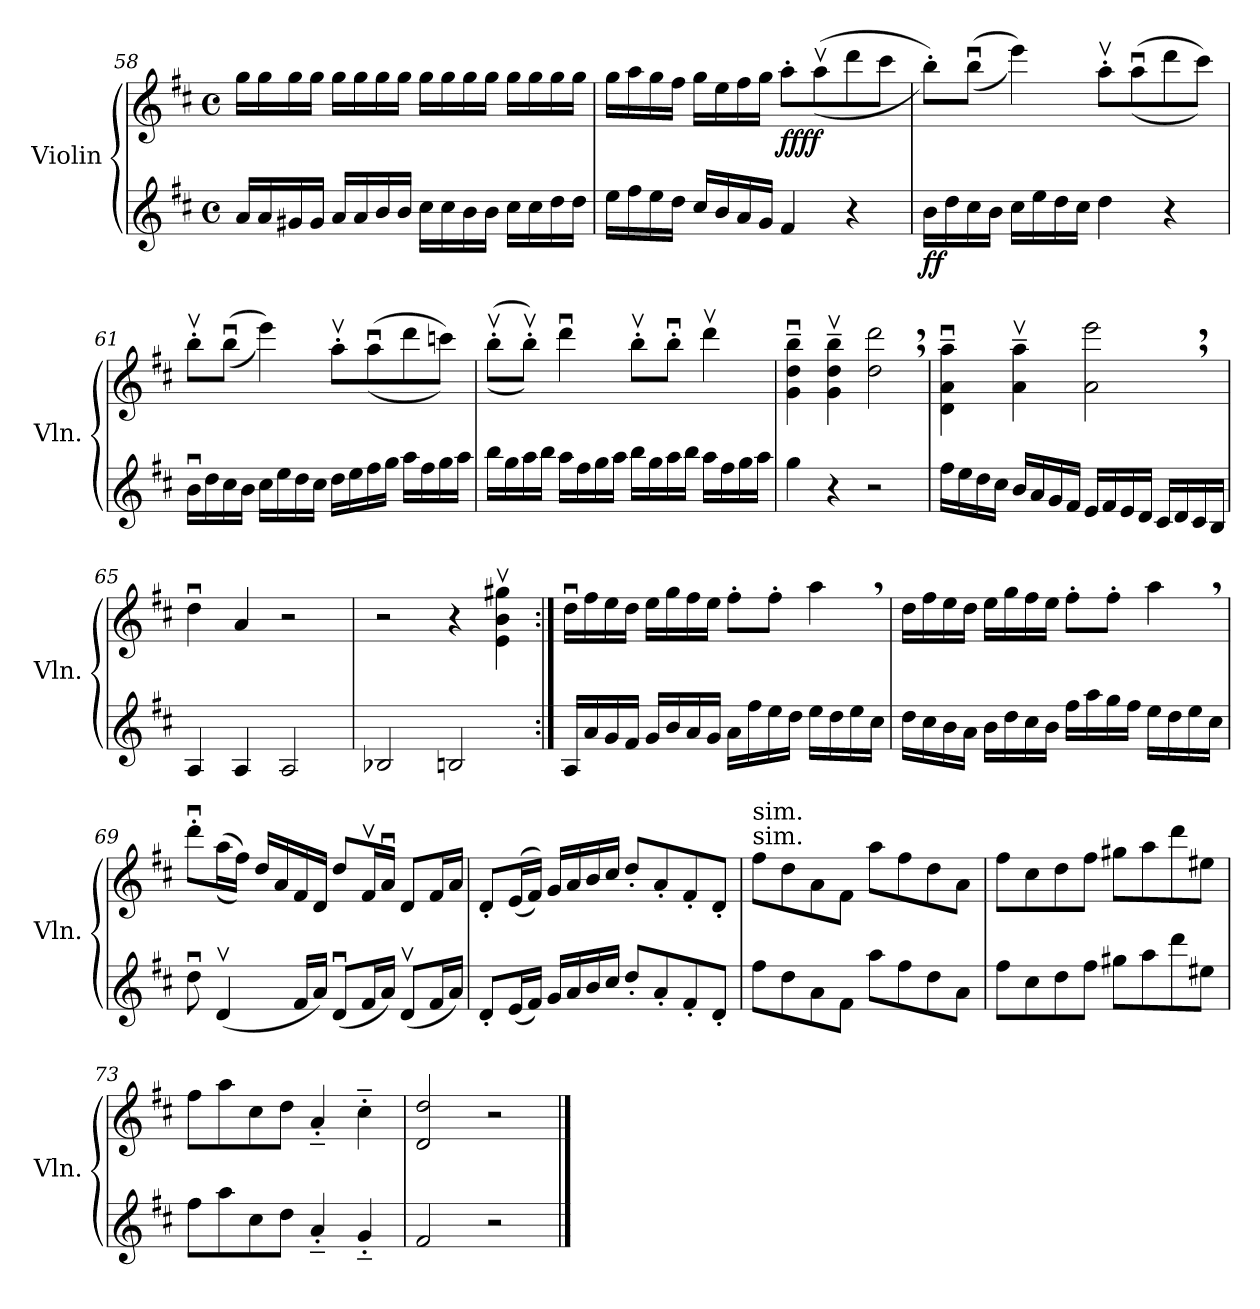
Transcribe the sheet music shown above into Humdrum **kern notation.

**kern	**dynam	**kern	**dynam
*part2	*part2	*part1	*part1
*staff2	*staff2	*staff1	*staff1
*I"Violin	*	*I"Violin	*
*I'Vln.	*	*I'Vln.	*
*clefG2	*	*clefG2	*
*k[f#c#]	*	*k[f#c#]	*
*M4/4	*	*M4/4	*
*met(c)	*	*met(c)	*
=58	=58	=58	=58
16a/LL	.	16gg\LL	.
16a/	.	16gg\	.
16g#X/	.	16gg\	.
16g#/JJ	.	16gg\JJ	.
16a/LL	.	16gg\LL	.
16a/	.	16gg\	.
16b/	.	16gg\	.
16b/JJ	.	16gg\JJ	.
16cc#\LL	.	16gg\LL	.
16cc#\	.	16gg\	.
16b\	.	16gg\	.
16b\JJ	.	16gg\JJ	.
16cc#\LL	.	16gg\LL	.
16cc#\	.	16gg\	.
16dd\	.	16gg\	.
16dd\JJ	.	16gg\JJ	.
!!LO:LB:g=z
=59	=59	=59	=59
16ee\LL	.	16gg\LL	.
16ff#\	.	16aa\	.
16ee\	.	16gg\	.
16dd\JJ	.	16ff#\JJ	.
16cc#/LL	.	16gg\LL	.
16b/	.	16ee\	.
16a/	.	16ff#\	.
16g/JJ	.	16gg\JJ	.
!	!	!	!LO:DY:b
!	!	!	!LO:DY:n=1:b
4f#/	.	8aa'\L	ff ff
.	.	((8aav\	.
4r	.	8ddd\	.
.	.	8ccc#\J	.
=60	=60	=60	=60
!	!LO:DY:b	!	!
16b\LL	ff	8bb'\L))	.
16dd\	.	.	.
16cc#\	.	((8bbu\J	.
16b\JJ	.	.	.
16cc#\LL	.	4eee\))	.
16ee\	.	.	.
16dd\	.	.	.
16cc#\JJ	.	.	.
4dd\	.	8aav'\L	.
.	.	((8aau\	.
4r	.	8ddd\	.
.	.	8ccc#\J))	.
=61	=61	=61	=61
16bu\LL	.	8bbv'\L	.
16dd\	.	.	.
16cc#\	.	((8bbu\J	.
16b\JJ	.	.	.
16cc#\LL	.	4eee\))	.
16ee\	.	.	.
16dd\	.	.	.
16cc#\JJ	.	.	.
16dd\LL	.	8aav'\L	.
16ee\	.	.	.
16ff#\	.	((8aau\	.
16gg\JJ	.	.	.
16aa\LL	.	8ddd\	.
16ff#\	.	.	.
16gg\	.	8cccn\J))	.
16aa\JJ	.	.	.
!!LO:LB:g=z
=62	=62	=62	=62
16bb\LL	.	((8bbv'\L	.
16gg\	.	.	.
16aa\	.	8bbv'\J))	.
16bb\JJ	.	.	.
16aa\LL	.	4dddu\	.
16ff#\	.	.	.
16gg\	.	.	.
16aa\JJ	.	.	.
16bb\LL	.	8bbv'\L	.
16gg\	.	.	.
16aa\	.	8bbu'\J	.
16bb\JJ	.	.	.
16aa\LL	.	4dddv\	.
16ff#\	.	.	.
16gg\	.	.	.
16aa\JJ	.	.	.
=63	=63	=63	=63
4gg\	.	4g\u~ 4dd\u~ 4bb\u~	.
4r	.	4g\v~ 4dd\v~ 4bb\v~	.
2r	.	2dd\, 2ddd\,	.
=64	=64	=64	=64
16ff#\LL	.	4d\u~ 4a\u~ 4aa\u~	.
16ee\	.	.	.
16dd\	.	.	.
16cc#\JJ	.	.	.
16b/LL	.	4a\v~ 4aa\v~	.
16a/	.	.	.
16g/	.	.	.
16f#/JJ	.	.	.
16e/LL	.	2a\, 2eee\,	.
16f#/	.	.	.
16e/	.	.	.
16d/JJ	.	.	.
16c#/LL	.	.	.
16d/	.	.	.
16c#/	.	.	.
16B/JJ	.	.	.
=65	=65	=65	=65
4A/	.	4ddu\	.
4A/	.	4a/	.
2A/	.	2r	.
!!LO:PB:g=z
=66	=66	=66	=66
2B-X/	.	2r	.
2Bn/	.	4r	.
.	.	4e\v 4b\v 4gg#X\v	.
=67:|!	=67:|!	=67:|!	=67:|!
16A/LL	.	16ddu\LL	.
16a/	.	16ff#\	.
16g/	.	16ee\	.
16f#/JJ	.	16dd\JJ	.
16g/LL	.	16ee\LL	.
16b/	.	16gg\	.
16a/	.	16ff#\	.
16g/JJ	.	16ee\JJ	.
16a\LL	.	8ff#'\L	.
16ff#\	.	.	.
16ee\	.	8ff#'\J	.
16dd\JJ	.	.	.
16ee\LL	.	4aa,\	.
16dd\	.	.	.
16ee\	.	.	.
16cc#\JJ	.	.	.
=68	=68	=68	=68
16dd\LL	.	16dd\LL	.
16cc#\	.	16ff#\	.
16b\	.	16ee\	.
16a\JJ	.	16dd\JJ	.
16b\LL	.	16ee\LL	.
16dd\	.	16gg\	.
16cc#\	.	16ff#\	.
16b\JJ	.	16ee\JJ	.
16ff#\LL	.	8ff#'\L	.
16aa\	.	.	.
16gg\	.	8ff#'\J	.
16ff#\JJ	.	.	.
16ee\LL	.	4aa,\	.
16dd\	.	.	.
16ee\	.	.	.
16cc#\JJ	.	.	.
!!LO:LB:g=z
=69	=69	=69	=69
8ddu\	.	8dddu'\L	.
(4dv/	.	((16aa\L	.
.	.	16ff#\JJ))	.
.	.	16dd/LL	.
.	.	16a/	.
16f#/LL	.	16f#/	.
16a/JJ)	.	16d/JJ	.
(8du/L	.	8dd/L	.
16f#/L	.	16f#v/L	.
16a/JJ)	.	16au/JJ	.
(8dv/L	.	8d/L	.
16f#/L	.	16f#/L	.
16a/JJ)	.	16a/JJ	.
=70	=70	=70	=70
8d'/L	.	8d'/L	.
(16e/L	.	((16e/L	.
16f#/JJ)	.	16f#/JJ))	.
16g/LL	.	16g/LL	.
16a/	.	16a/	.
16b/	.	16b/	.
16cc#/JJ	.	16cc#/JJ	.
8dd'/L	.	8dd'/L	.
8a'/	.	8a'/	.
8f#'/	.	8f#'/	.
8d'/J	.	8d'/J	.
=71	=71	=71	=71
!	!	!LO:TX:a:t=sim.	!
!	!	!LO:TX:a:t=sim.	!
8ff#\L	.	8ff#\L	.
8dd\	.	8dd\	.
8a\	.	8a\	.
8f#\J	.	8f#\J	.
8aa\L	.	8aa\L	.
8ff#\	.	8ff#\	.
8dd\	.	8dd\	.
8a\J	.	8a\J	.
=72	=72	=72	=72
8ff#\L	.	8ff#\L	.
8cc#\	.	8cc#\	.
8dd\	.	8dd\	.
8ff#\J	.	8ff#\J	.
8gg#X\L	.	8gg#X\L	.
8aa\	.	8aa\	.
8ddd\	.	8ddd\	.
8ee#X\J	.	8ee#X\J	.
!!LO:LB:g=z
=73	=73	=73	=73
8ff#\L	.	8ff#\L	.
8aa\	.	8aa\	.
8cc#\	.	8cc#\	.
8dd\J	.	8dd\J	.
4a'~/	.	4a~'/	.
4g'~/	.	4cc#~'\	.
=74	=74	=74	=74
2f#/	.	2d/ 2dd/	.
2r	.	2r	.
==	==	==	==
*-	*-	*-	*-
